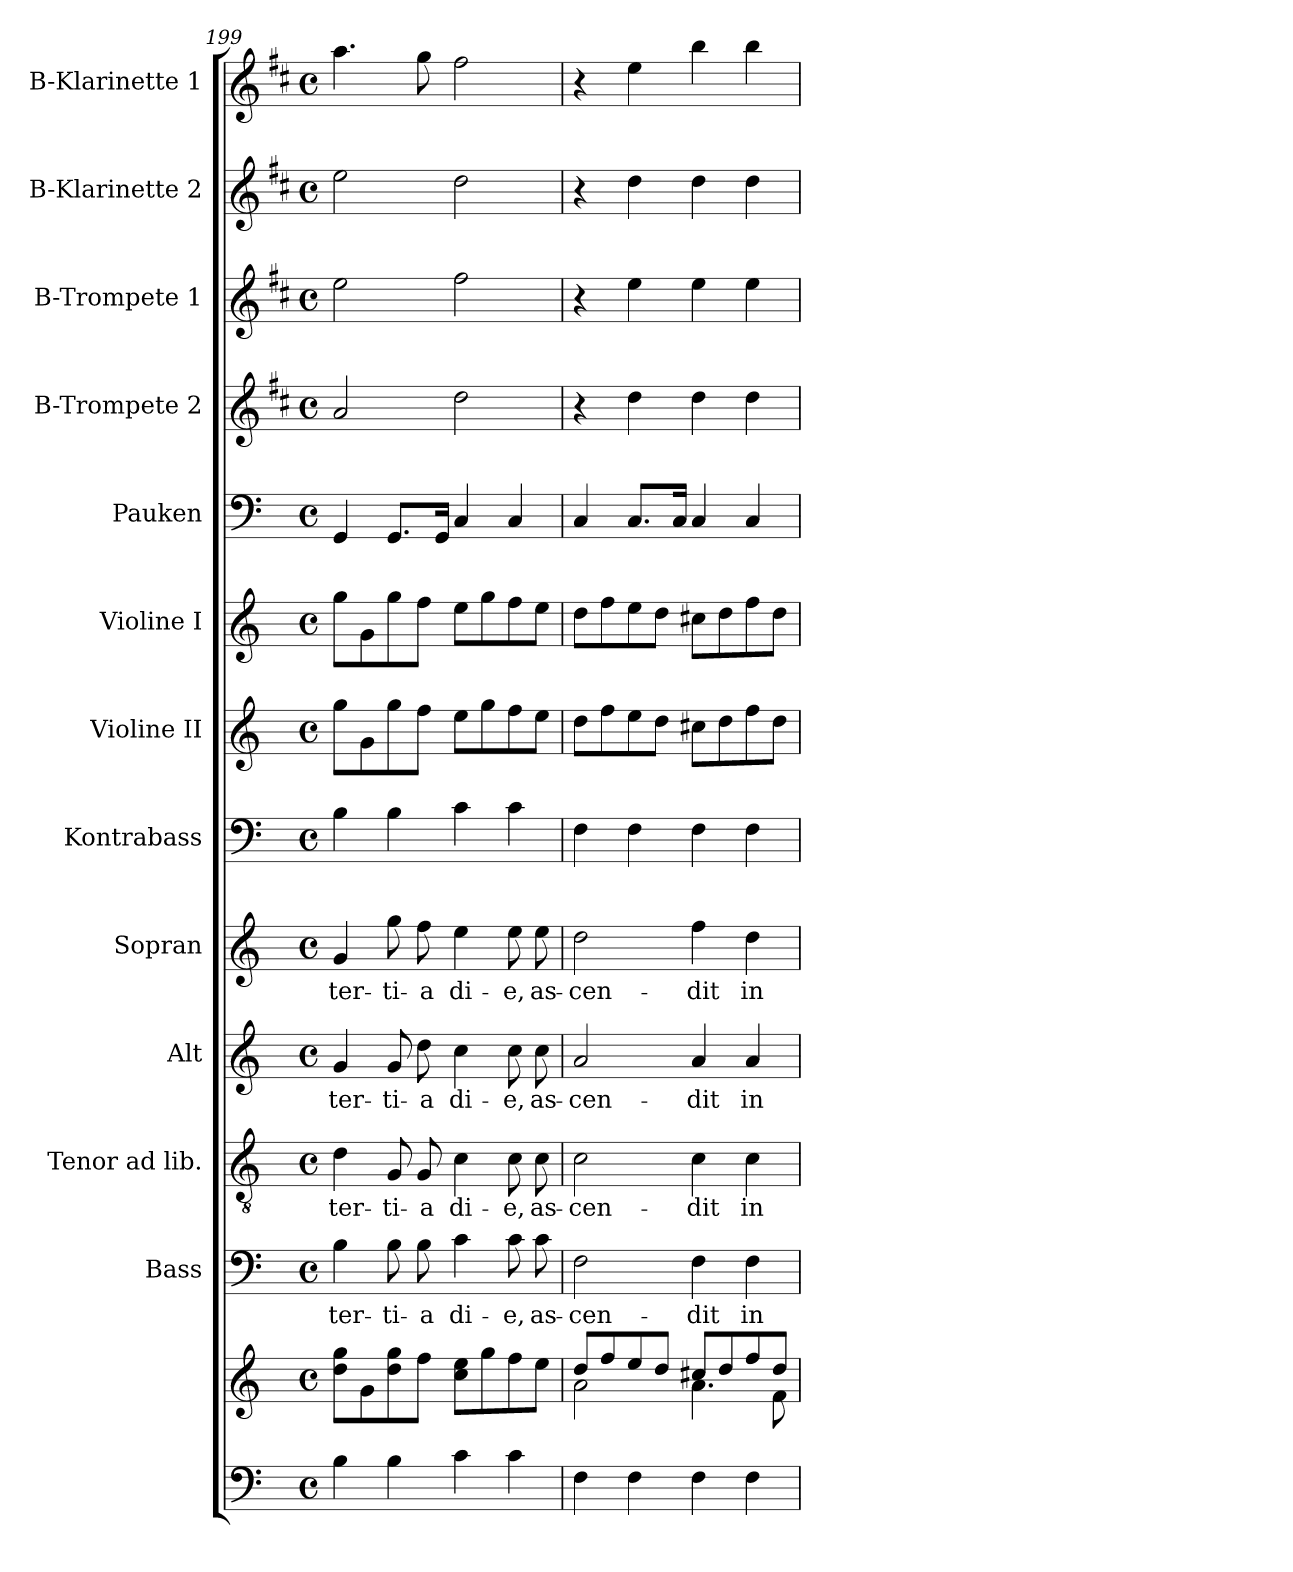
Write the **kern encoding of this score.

**kern	**kern	**kern	**text	**kern	**text	**kern	**text	**kern	**text	**kern	**kern	**kern	**kern	**kern	**kern	**kern	**kern
*part13	*part13	*part12	*part12	*part11	*part11	*part10	*part10	*part9	*part9	*part8	*part7	*part6	*part5	*part4	*part3	*part2	*part1
*staff14	*staff13	*staff12	*staff12	*staff11	*staff11	*staff10	*staff10	*staff9	*staff9	*staff8	*staff7	*staff6	*staff5	*staff4	*staff3	*staff2	*staff1
*	*	*I"Bass	*	*I"Tenor ad lib.	*	*I"Alt	*	*I"Sopran	*	*I"Kontrabass	*I"Violine II	*I"Violine I	*I"Pauken	*I"B-Trompete 2	*I"B-Trompete 1	*I"B-Klarinette 2	*I"B-Klarinette 1
*	*	*I'B.	*	*I'T.	*	*I'A.	*	*I'S.	*	*I'Kb.	*I'Vl. II	*I'Vl. I	*I'Pk.	*I'Trp. 2	*I'Trp. 1	*I'B Kl. 2	*I'B Kl. 1
*clefF4	*clefG2	*clefF4	*	*clefGv2	*	*clefG2	*	*clefG2	*	*clefF4	*clefG2	*clefG2	*clefF4	*clefG2	*clefG2	*clefG2	*clefG2
*	*	*	*	*	*	*	*	*	*	*ITrd7c12	*	*	*	*ITrd1c2	*ITrd1c2	*ITrd1c2	*ITrd1c2
*k[]	*k[]	*k[]	*	*k[]	*	*k[]	*	*k[]	*	*k[]	*k[]	*k[]	*k[]	*k[]	*k[]	*k[]	*k[]
*C:	*C:	*C:	*	*C:	*	*C:	*	*C:	*	*C:	*C:	*C:	*C:	*C:	*C:	*C:	*C:
*M4/4	*M4/4	*M4/4	*	*M4/4	*	*M4/4	*	*M4/4	*	*M4/4	*M4/4	*M4/4	*M4/4	*M4/4	*M4/4	*M4/4	*M4/4
*met(c)	*met(c)	*met(c)	*	*met(c)	*	*met(c)	*	*met(c)	*	*met(c)	*met(c)	*met(c)	*met(c)	*met(c)	*met(c)	*met(c)	*met(c)
=199	=199	=199	=199	=199	=199	=199	=199	=199	=199	=199	=199	=199	=199	=199	=199	=199	=199
!	!	!	!LO:LY:b	!	!LO:LY:b	!	!LO:LY:b	!	!LO:LY:b	!	!	!	!	!	!	!	!
4B\	8dd\ 8gg\L	4B\	ter-	4d\	ter-	4g/	ter-	4g/	ter-	4BB\	8gg\L	8gg\L	4GG/	2g/	2dd\	2dd\	4.gg\
.	8g\	.	.	.	.	.	.	.	.	.	8g\	8g\	.	.	.	.	.
!	!	!	!LO:LY:b	!	!LO:LY:b	!	!LO:LY:b	!	!LO:LY:b	!	!	!	!	!	!	!	!
4B\	8dd\ 8gg\	8B\	-ti-	8G/	-ti-	8g/	-ti-	8gg\	-ti-	4BB\	8gg\	8gg\	8.GG/L	.	.	.	.
!	!	!	!LO:LY:b	!	!LO:LY:b	!	!LO:LY:b	!	!LO:LY:b	!	!	!	!	!	!	!	!
.	8ff\J	8B\	-a	8G/	-a	8dd\	-a	8ff\	-a	.	8ff\J	8ff\J	.	.	.	.	8ff\
.	.	.	.	.	.	.	.	.	.	.	.	.	16GG/Jk	.	.	.	.
!	!	!	!LO:LY:b	!	!LO:LY:b	!	!LO:LY:b	!	!LO:LY:b	!	!	!	!	!	!	!	!
4c\	8cc\ 8ee\L	4c\	di-	4c\	di-	4cc\	di-	4ee\	di-	4C\	8ee\L	8ee\L	4C/	2cc\	2ee\	2cc\	2ee\
.	8gg\	.	.	.	.	.	.	.	.	.	8gg\	8gg\	.	.	.	.	.
!	!	!	!LO:LY:b	!	!LO:LY:b	!	!LO:LY:b	!	!LO:LY:b	!	!	!	!	!	!	!	!
4c\	8ff\	8c\	-e,	8c\	-e,	8cc\	-e,	8ee\	-e,	4C\	8ff\	8ff\	4C/	.	.	.	.
!	!	!	!LO:LY:b	!	!LO:LY:b	!	!LO:LY:b	!	!LO:LY:b	!	!	!	!	!	!	!	!
.	8ee\J	8c\	as-	8c\	as-	8cc\	as-	8ee\	as-	.	8ee\J	8ee\J	.	.	.	.	.
=200	=200	=200	=200	=200	=200	=200	=200	=200	=200	=200	=200	=200	=200	=200	=200	=200	=200
*	*^	*	*	*	*	*	*	*	*	*	*	*	*	*	*	*	*
!	!	!	!	!LO:LY:b	!	!LO:LY:b	!	!LO:LY:b	!	!LO:LY:b	!	!	!	!	!	!	!	!
4F\	8dd/L	2a\	2F\	-cen-	2c\	-cen-	2a/	-cen-	2dd\	-cen-	4FF\	8dd\L	8dd\L	4C/	4r	4r	4r	4r
.	8ff/	.	.	.	.	.	.	.	.	.	.	8ff\	8ff\	.	.	.	.	.
4F\	8ee/	.	.	.	.	.	.	.	.	.	4FF\	8ee\	8ee\	8.C/L	4cc\	4dd\	4cc\	4dd\
.	8dd/J	.	.	.	.	.	.	.	.	.	.	8dd\J	8dd\J	.	.	.	.	.
.	.	.	.	.	.	.	.	.	.	.	.	.	.	16C/Jk	.	.	.	.
!	!	!	!	!LO:LY:b	!	!LO:LY:b	!	!LO:LY:b	!	!LO:LY:b	!	!	!	!	!	!	!	!
4F\	8cc#X/L	4.a\	4F\	-dit	4c\	-dit	4a/	-dit	4ff\	-dit	4FF\	8cc#X\L	8cc#X\L	4C/	4cc\	4dd\	4cc\	4aa\
.	8dd/	.	.	.	.	.	.	.	.	.	.	8dd\	8dd\	.	.	.	.	.
!	!	!	!	!LO:LY:b	!	!LO:LY:b	!	!LO:LY:b	!	!LO:LY:b	!	!	!	!	!	!	!	!
4F\	8ff/	.	4F\	in	4c\	in	4a/	in	4dd\	in	4FF\	8ff\	8ff\	4C/	4cc\	4dd\	4cc\	4aa\
.	8dd/J	8f\	.	.	.	.	.	.	.	.	.	8dd\J	8dd\J	.	.	.	.	.
*	*v	*v	*	*	*	*	*	*	*	*	*	*	*	*	*	*	*	*
=	=	=	=	=	=	=	=	=	=	=	=	=	=	=	=	=	=
*-	*-	*-	*-	*-	*-	*-	*-	*-	*-	*-	*-	*-	*-	*-	*-	*-	*-
